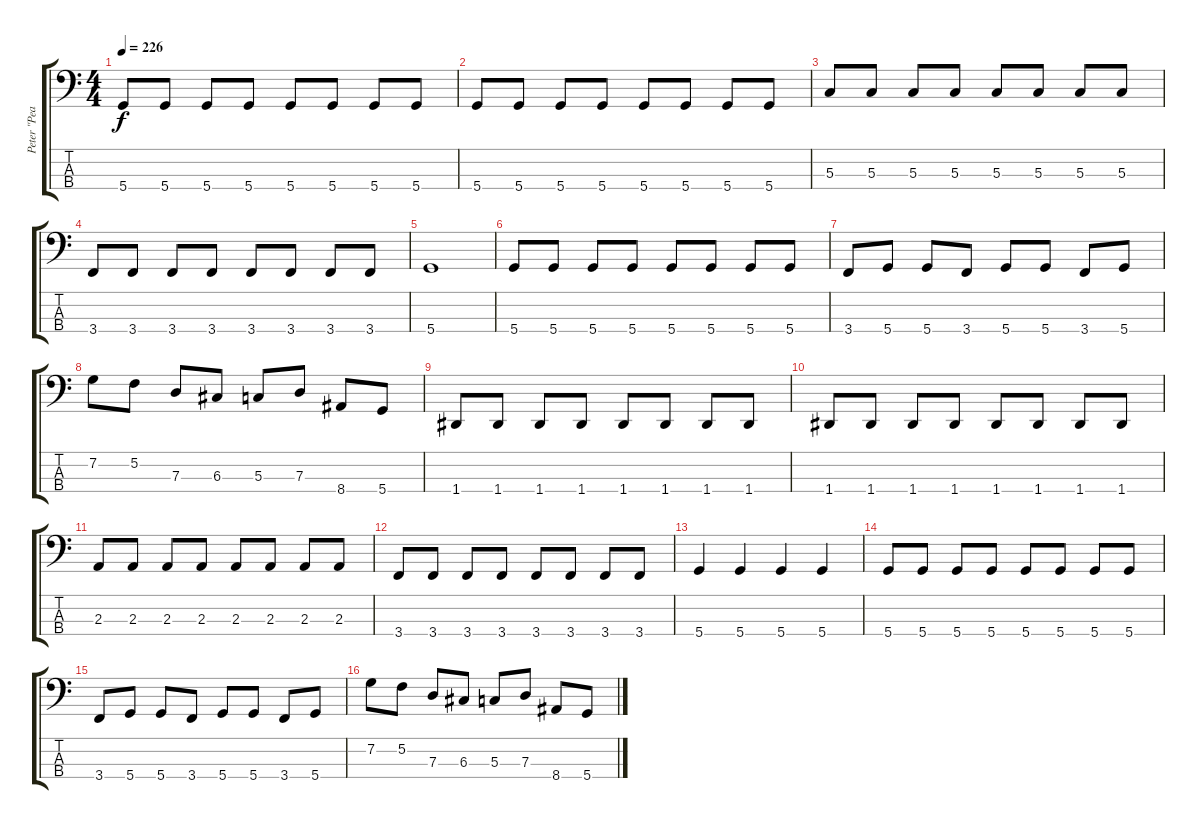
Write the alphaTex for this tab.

\track ("Peter \"Peavy\" Wagner" "Peter \"Pea") {instrument electricbassfinger}
\staff {score tabs}
\tuning (F2 C2 G1 D1) {hide}
\ts (4 4)
\tempo 226
\clef f4
\ks c
5.4.8{dy f} 5.4.8 5.4.8 5.4.8 5.4.8 5.4.8 5.4.8 5.4.8 |
5.4.8 5.4.8 5.4.8 5.4.8 5.4.8 5.4.8 5.4.8 5.4.8 |
5.3.8 5.3.8 5.3.8 5.3.8 5.3.8 5.3.8 5.3.8 5.3.8 |
3.4.8 3.4.8 3.4.8 3.4.8 3.4.8 3.4.8 3.4.8 3.4.8 |
5.4.1 |
5.4.8 5.4.8 5.4.8 5.4.8 5.4.8 5.4.8 5.4.8 5.4.8 |
3.4.8 5.4.8 5.4.8 3.4.8 5.4.8 5.4.8 3.4.8 5.4.8 |
7.2.8 5.2.8 7.3.8 6.3.8 5.3.8 7.3.8 8.4.8 5.4.8 |
1.4.8 1.4.8 1.4.8 1.4.8 1.4.8 1.4.8 1.4.8 1.4.8 |
1.4.8 1.4.8 1.4.8 1.4.8 1.4.8 1.4.8 1.4.8 1.4.8 |
2.3.8 2.3.8 2.3.8 2.3.8 2.3.8 2.3.8 2.3.8 2.3.8 |
3.4.8 3.4.8 3.4.8 3.4.8 3.4.8 3.4.8 3.4.8 3.4.8 |
5.4.4 5.4.4 5.4.4 5.4.4 |
5.4.8 5.4.8 5.4.8 5.4.8 5.4.8 5.4.8 5.4.8 5.4.8 |
3.4.8 5.4.8 5.4.8 3.4.8 5.4.8 5.4.8 3.4.8 5.4.8 |
7.2.8 5.2.8 7.3.8 6.3.8 5.3.8 7.3.8 8.4.8 5.4.8
